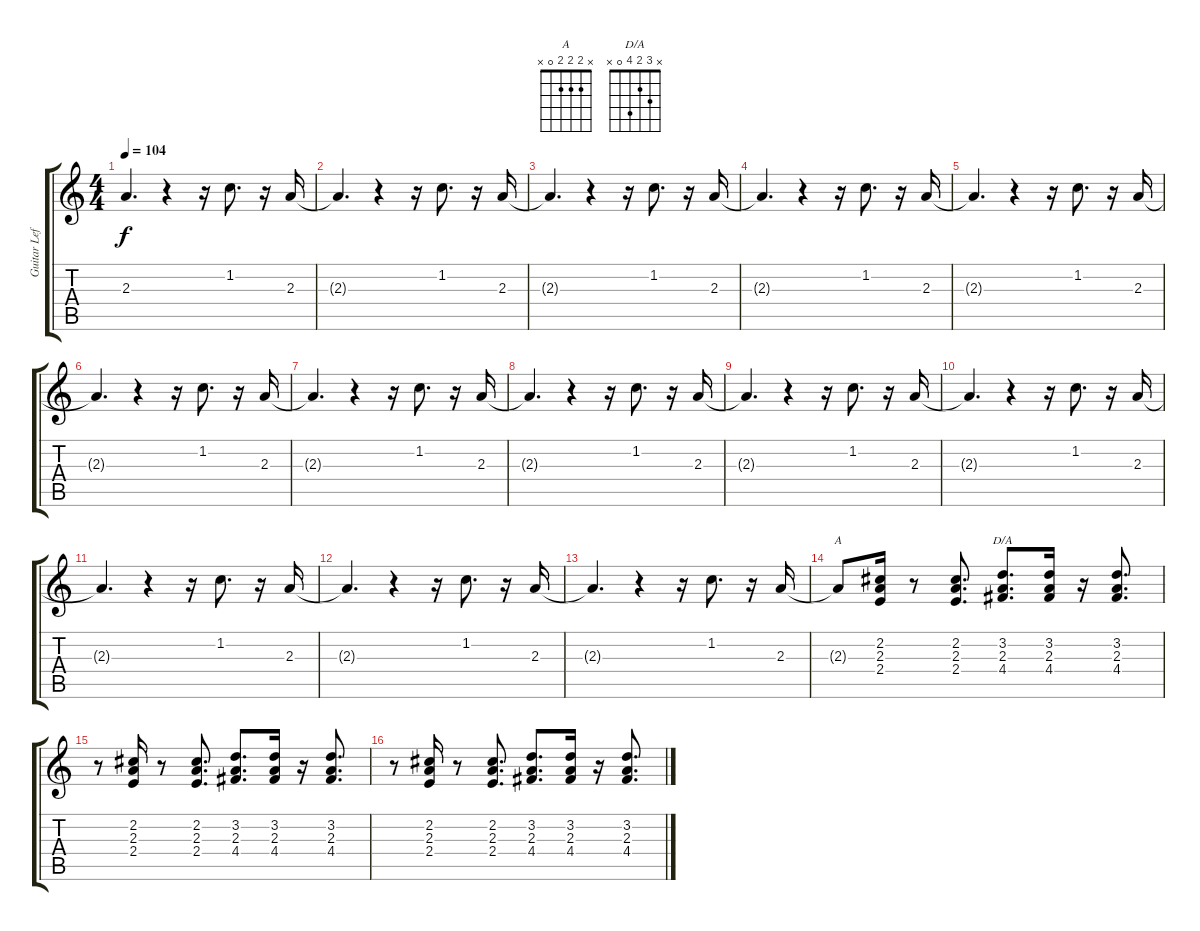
\track ("Guitar Left" "Guitar Lef") {instrument overdrivenguitar}
\staff {score tabs}
\tuning (E4 B3 G3 D3 A2 E2) {hide}
\chord ("A" x 2 2 2 0 x)
\chord ("D/A" x 3 2 4 0 x)
\ts (4 4)
\tempo 104
\clef g2
\ks c
2.3{t}.4{d dy f} r.4 r.16 1.2.8{d} r.16 2.3.16 |
2.3{t}.4{d} r.4 r.16 1.2.8{d} r.16 2.3.16 |
2.3{t}.4{d} r.4 r.16 1.2.8{d} r.16 2.3.16 |
2.3{t}.4{d} r.4 r.16 1.2.8{d} r.16 2.3.16 |
2.3{t}.4{d} r.4 r.16 1.2.8{d} r.16 2.3.16 |
2.3{t}.4{d} r.4 r.16 1.2.8{d} r.16 2.3.16 |
2.3{t}.4{d} r.4 r.16 1.2.8{d} r.16 2.3.16 |
2.3{t}.4{d} r.4 r.16 1.2.8{d} r.16 2.3.16 |
2.3{t}.4{d} r.4 r.16 1.2.8{d} r.16 2.3.16 |
2.3{t}.4{d} r.4 r.16 1.2.8{d} r.16 2.3.16 |
2.3{t}.4{d} r.4 r.16 1.2.8{d} r.16 2.3.16 |
2.3{t}.4{d} r.4 r.16 1.2.8{d} r.16 2.3.16 |
2.3{t}.4{d} r.4 r.16 1.2.8{d} r.16 2.3.16 |
2.3{t}.8{ch "A"} (2.2 2.3 2.4).16 r.8 (2.2 2.3 2.4).8{d} (3.2 2.3 4.4).8{d ch "D/A"} (3.2 2.3 4.4).16 r.16 (3.2 2.3 4.4).8{d} |
r.8 (2.2 2.3 2.4).16 r.8 (2.2 2.3 2.4).8{d} (3.2 2.3 4.4).8{d} (3.2 2.3 4.4).16 r.16 (3.2 2.3 4.4).8{d} |
r.8 (2.2 2.3 2.4).16 r.8 (2.2 2.3 2.4).8{d} (3.2 2.3 4.4).8{d} (3.2 2.3 4.4).16 r.16 (3.2 2.3 4.4).8{d}
